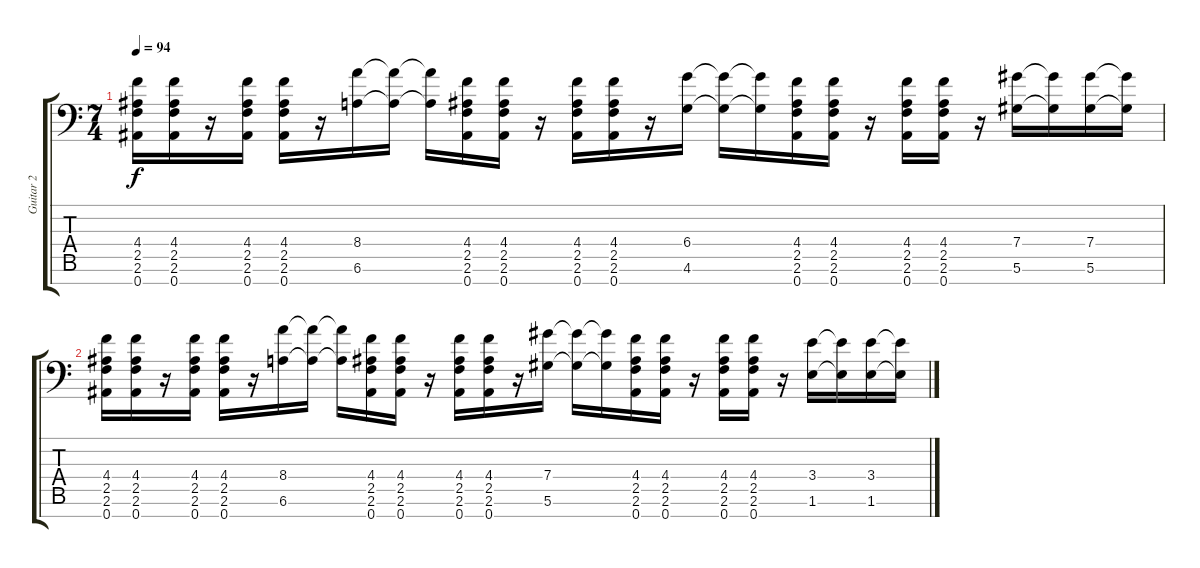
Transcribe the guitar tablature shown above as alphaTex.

\track ("Guitar 2" "Guitar 2") {instrument distortionguitar}
\staff {score tabs}
\tuning (Eb4 Bb3 Gb3 Db3 Ab2 Eb2 Bb1) {hide}
\ts (7 4)
\tempo 94
\clef f4
\ks c
(4.4 2.5 2.6 0.7).16{dy f volume 0} (4.4 2.5 2.6 0.7).16 r.16 (4.4 2.5 2.6 0.7).16 (4.4 2.5 2.6 0.7).16 r.16 (8.4 6.6).16 (8.4{t} 6.6{t}).16 (8.4{t} 6.6{t}).16 (4.4 2.5 2.6 0.7).16 (4.4 2.5 2.6 0.7).16 r.16 (4.4 2.5 2.6 0.7).16 (4.4 2.5 2.6 0.7).16 r.16 (6.4 4.6).16 (6.4{t} 4.6{t}).16 (6.4{t} 4.6{t}).16 (4.4 2.5 2.6 0.7).16 (4.4 2.5 2.6 0.7).16 r.16 (4.4 2.5 2.6 0.7).16 (4.4 2.5 2.6 0.7).16 r.16 (7.4 5.6).16 (7.4{t} 5.6{t}).16 (7.4 5.6).16 (7.4{t} 5.6{t}).16 |
(4.4 2.5 2.6 0.7).16 (4.4 2.5 2.6 0.7).16 r.16 (4.4 2.5 2.6 0.7).16 (4.4 2.5 2.6 0.7).16 r.16 (8.4 6.6).16 (8.4{t} 6.6{t}).16 (8.4{t} 6.6{t}).16 (4.4 2.5 2.6 0.7).16 (4.4 2.5 2.6 0.7).16 r.16 (4.4 2.5 2.6 0.7).16 (4.4 2.5 2.6 0.7).16 r.16 (7.4 5.6).16 (7.4{t} 5.6{t}).16 (7.4{t} 5.6{t}).16 (4.4 2.5 2.6 0.7).16 (4.4 2.5 2.6 0.7).16 r.16 (4.4 2.5 2.6 0.7).16 (4.4 2.5 2.6 0.7).16 r.16 (3.4 1.6).16 (3.4{t} 1.6{t}).16 (3.4 1.6).16 (3.4{t} 1.6{t}).16
